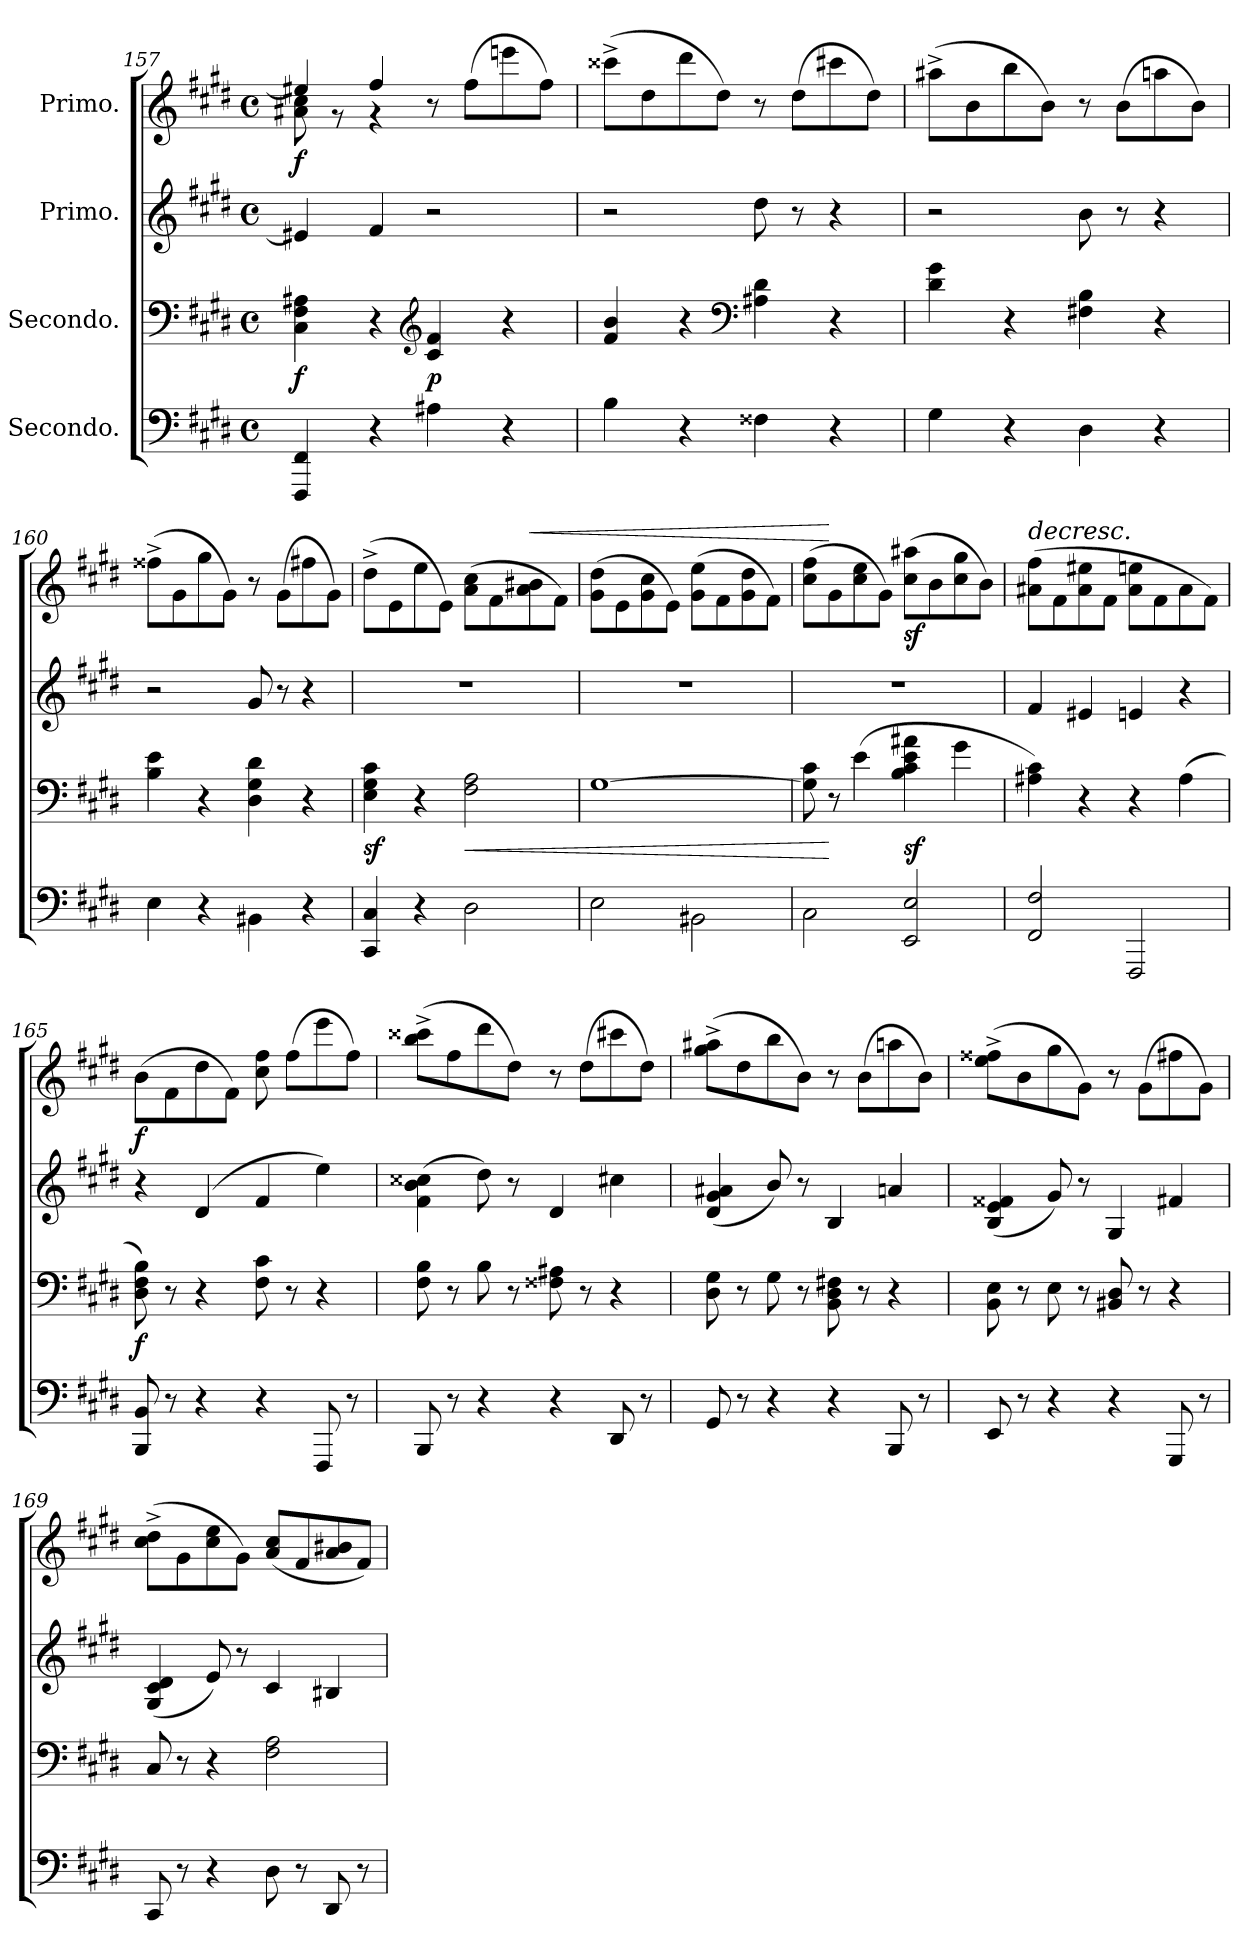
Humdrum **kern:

**kern	**kern	**dynam	**kern	**kern	**dynam
*part4	*part3	*part3	*part2	*part1	*part1
*staff4	*staff3	*staff3	*staff2	*staff1	*staff1
*I"Secondo.	*I"Secondo.	*	*I"Primo.	*I"Primo.	*
*clefF4	*clefF4	*	*clefG2	*clefG2	*
*k[f#c#g#d#]	*k[f#c#g#d#]	*	*k[f#c#g#d#]	*k[f#c#g#d#]	*
*M4/4	*M4/4	*	*M4/4	*M4/4	*
*met(c)	*met(c)	*	*met(c)	*met(c)	*
=157	=157	=157	=157	=157	=157
*	*	*	*	*^	*
4FFF#/ 4FF#/	4C#\ 4F#\ 4A#X\	f	4e#X/]	4ee#X/]	8a#X\ 8cc#\	f
.	.	.	.	.	8r	.
4r	4r	.	4f#/	4ff#/	4r	.
*	*clefG2	*	*	*	*	*
4A#X\	4c#/ 4f#/	p	2r	8r	2ryy	.
.	.	.	.	(8ff#\L	.	.
4r	4r	.	.	8eeen\	.	.
.	.	.	.	8ff#\J)	.	.
*	*	*	*	*v	*v	*
=158	=158	=158	=158	=158	=158
4B\	4f#/ 4b/	.	2r	(8ccc##X^<\L	.
.	.	.	.	8dd#\	.
4r	4r	.	.	8ddd#\	.
.	.	.	.	8dd#\J)	.
*	*clefF4	*	*	*	*
4F##X\	4A#X\ 4d#\	.	8dd#\	8r	.
.	.	.	8r	(8dd#\L	.
4r	4r	.	4r	8ccc#X\	.
.	.	.	.	8dd#\J)	.
=159	=159	=159	=159	=159	=159
4G#\	4d#\ 4g#\	.	2r	(8aa#X^<\L	.
.	.	.	.	8b\	.
4r	4r	.	.	8bb\	.
.	.	.	.	8b\J)	.
4D#\	4F#X\ 4B\	.	8b\	8r	.
.	.	.	8r	(8b\L	.
4r	4r	.	4r	8aan\	.
.	.	.	.	8b\J)	.
=160	=160	=160	=160	=160	=160
4E\	4B\ 4e\	.	2r	(8ff##X^<\L	.
.	.	.	.	8g#\	.
4r	4r	.	.	8gg#\	.
.	.	.	.	8g#\J)	.
4BB#X\	4D#\ 4G#\ 4d#\	.	8g#/	8r	.
.	.	.	8r	(8g#\L	.
4r	4r	.	4r	8ff#X\	.
.	.	.	.	8g#\J)	.
=161	=161	=161	=161	=161	=161
4CC#/ 4C#/	4E\ 4G#\ 4c#\	sf	1r	(8dd#^<\L	.
.	.	.	.	8e\	.
4r	4r	.	.	8ee\	.
.	.	.	.	8e\J)	.
2D#\	2F#\ 2A\	<	.	(8a\ 8cc#\L	.
.	.	.	.	8f#\	.
!	!	!	!	!	!LO:HP:a
.	.	.	.	8a\ 8b#X\	<
.	.	.	.	8f#\J)	.
=162	=162	=162	=162	=162	=162
2E\	[1G#	.	1r	(8g#\ 8dd#\L	.
.	.	.	.	8e\	.
.	.	.	.	8g#\ 8cc#\	.
.	.	.	.	8e\J)	.
2BB#X\	.	.	.	(8g#\ 8ee\L	.
.	.	.	.	8f#\	.
.	.	.	.	8g#\ 8dd#\	.
.	.	.	.	8f#\J)	.
=163	=163	=163	=163	=163	=163
2C#\	8G#]\ 8c#\	.	1r	(8cc#\ 8ff#\L	.
.	8r	[	.	8g#\	[
.	(4e\	.	.	8cc#\ 8ee\	.
.	.	.	.	8g#\J)	.
2EE/ 2E/	4B\ 4c#\ 4e\ 4a#X\	sf	.	(8cc#\ 8aa#X\L	sf
.	.	.	.	8b\	.
.	4g#\	.	.	8cc#\ 8gg#\	.
.	.	.	.	8b\J)	.
=164	=164	=164	=164	=164	=164
!	!	!	!	!	!LO:HP:a
2FF#/ 2F#/	4A#X\ 4c#\)	.	4f#/	(8a#X\ 8ff#\L	>
.	.	.	.	8f#\	.
.	4r	.	4e#X/	8a#\ 8ee#X\	.
.	.	.	.	8f#\J	.
2FFF#/	4r	.	4en/	8a#\ 8een\L	.
.	.	.	.	8f#\	.
.	(4A#\	.	4r	8a#\	.
.	.	.	.	8f#\J)	.
=165	=165	=165	=165	=165	=165
8BBB/ 8BB/	8D#\ 8F#\ 8B\)	f	4r	(8b\L	f
8r	8r	.	.	8f#\	.
4r	4r	.	(4d#/	8dd#\	]
.	.	.	.	8f#\J)	.
4r	8F#\ 8c#\	.	4f#/	8cc#\ 8ff#\	.
.	8r	.	.	(8ff#\L	.
8FFF#/	4r	.	4ee\)	8eee\	.
8r	.	.	.	8ff#\J)	.
=166	=166	=166	=166	=166	=166
8BBB/	8F#\ 8B\	.	(4f#\ 4b\ 4cc##X\	(8bb^<\ 8ccc##X^<\L	.
8r	8r	.	.	8ff#\	.
4r	8B\	.	8dd#\)	8ddd#\	.
.	8r	.	8r	8dd#\J)	.
4r	8F##X\ 8A#X\	.	4d#/	8r	.
.	8r	.	.	(8dd#\L	.
8DD#/	4r	.	4cc#X\	8ccc#X\	.
8r	.	.	.	8dd#\J)	.
=167	=167	=167	=167	=167	=167
8GG#/	8D#\ 8G#\	.	(>4d#/ 4g#/ 4a#X/	(8gg#^<\ 8aa#X^<\L	.
8r	8r	.	.	8dd#\	.
4r	8G#\	.	8b/)	8bb\	.
.	8r	.	8r	8b\J)	.
4r	8BB\ 8D#\ 8F#X\	.	4B/	8r	.
.	8r	.	.	(8b\L	.
8BBB/	4r	.	4an/	8aan\	.
8r	.	.	.	8b\J)	.
=168	=168	=168	=168	=168	=168
8EE/	8BB\ 8E\	.	(>4B/ 4e/ 4f##X/	(8ee^<\ 8ff##X^<\L	.
8r	8r	.	.	8b\	.
4r	8E\	.	8g#/)	8gg#\	.
.	8r	.	8r	8g#\J)	.
4r	8BB#X/ 8D#/	.	4G#/	8r	.
.	8r	.	.	(8g#\L	.
8GGG#/	4r	.	4f#X/	8ff#X\	.
8r	.	.	.	8g#\J)	.
=169	=169	=169	=169	=169	=169
8CC#/	8C#/	.	(>4G#/ 4c#/ 4d#/	(8cc#^<\ 8dd#^<\L	.
8r	8r	.	.	8g#\	.
4r	4r	.	8e/)	8cc#\ 8ee\	.
.	.	.	8r	8g#\J)	.
8D#\	2F#\ 2A\	.	4c#/	(8a/ 8cc#/L	.
8r	.	.	.	8f#/	.
8DD#/	.	.	4B#X/	8a/ 8b#X/	.
8r	.	.	.	8f#/J)	.
=	=	=	=	=	=
*-	*-	*-	*-	*-	*-
